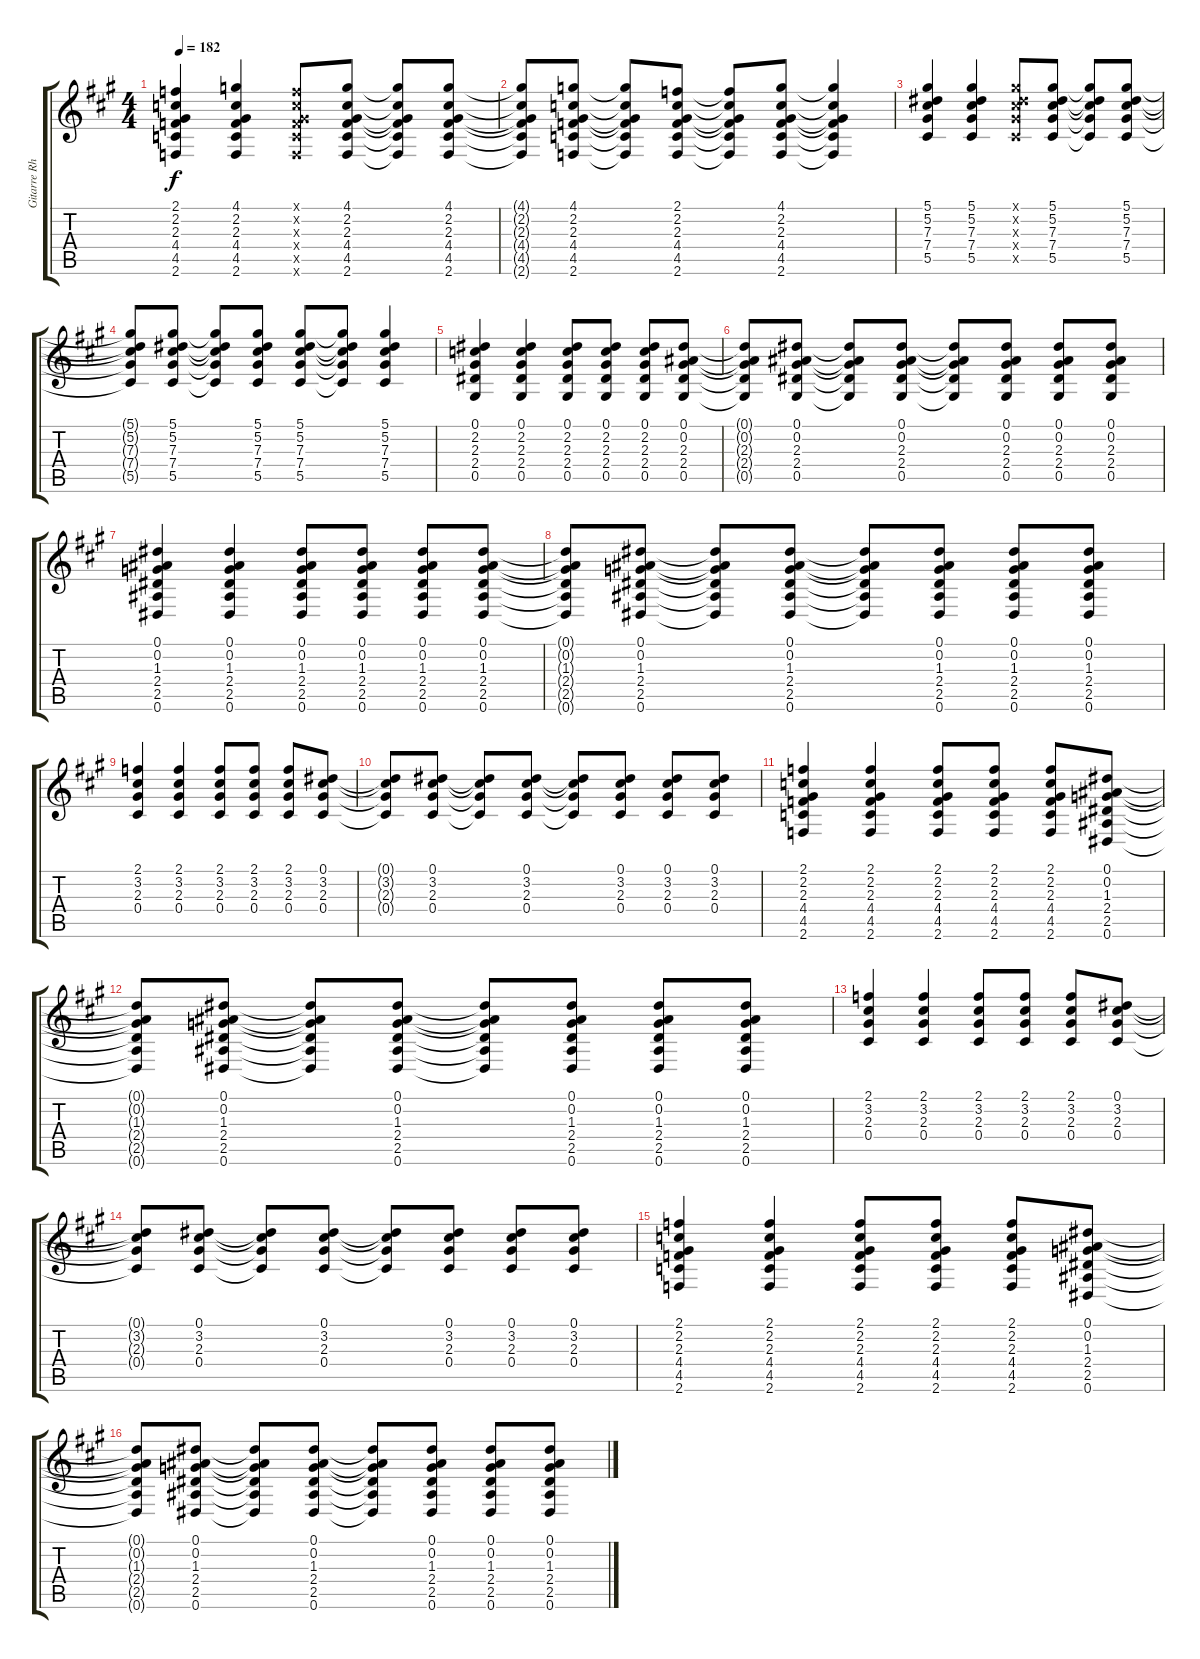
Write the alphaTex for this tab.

\track ("Gitarre Rhythm" "Gitarre Rh") {instrument overdrivenguitar}
\staff {score tabs}
\tuning (Eb4 Bb3 Gb3 Db3 Ab2 Eb2) {hide}
\ts (4 4)
\tempo 182
\clef g2
\ks a
(2.1 2.2 2.3 4.4 4.5 2.6).4{dy f} (4.1 2.2 2.3 4.4 4.5 2.6).4 (2.1{x} 2.2{x} 2.3{x} 4.4{x} 4.5{x} 2.6{x}).8 (4.1 2.2 2.3 4.4 4.5 2.6).8 (4.1{t} 2.2{t} 2.3{t} 4.4{t} 4.5{t} 2.6{t}).8 (4.1 2.2 2.3 4.4 4.5 2.6).8 |
(4.1{t} 2.2{t} 2.3{t} 4.4{t} 4.5{t} 2.6{t}).8 (4.1 2.2 2.3 4.4 4.5 2.6).8 (4.1{t} 2.2{t} 2.3{t} 4.4{t} 4.5{t} 2.6{t}).8 (2.1 2.2 2.3 4.4 4.5 2.6).8 (2.1{t} 2.2{t} 2.3{t} 4.4{t} 4.5{t} 2.6{t}).8 (4.1 2.2 2.3 4.4 4.5 2.6).8 (4.1{t} 2.2{t} 2.3{t} 4.4{t} 4.5{t} 2.6{t}).4 |
(5.1 5.2 7.3 7.4 5.5).4 (5.1 5.2 7.3 7.4 5.5).4 (5.1{x} 5.2{x} 7.3{x} 7.4{x} 5.5{x}).8 (5.1 5.2 7.3 7.4 5.5).8 (5.1{t} 5.2{t} 7.3{t} 7.4{t} 5.5{t}).8 (5.1 5.2 7.3 7.4 5.5).8 |
(5.1{t} 5.2{t} 7.3{t} 7.4{t} 5.5{t}).8 (5.1 5.2 7.3 7.4 5.5).8 (5.1{t} 5.2{t} 7.3{t} 7.4{t} 5.5{t}).8 (5.1 5.2 7.3 7.4 5.5).8 (5.1 5.2 7.3 7.4 5.5).8 (5.1{t} 5.2{t} 7.3{t} 7.4{t} 5.5{t}).8 (5.1 5.2 7.3 7.4 5.5).4 |
(0.1 2.2 2.3 2.4 0.5).4 (0.1 2.2 2.3 2.4 0.5).4 (0.1 2.2 2.3 2.4 0.5).8 (0.1 2.2 2.3 2.4 0.5).8 (0.1 2.2 2.3 2.4 0.5).8 (0.1 0.2 2.3 2.4 0.5).8 |
(0.1{t} 0.2{t} 2.3{t} 2.4{t} 0.5{t}).8 (0.1 0.2 2.3 2.4 0.5).8 (0.1{t} 0.2{t} 2.3{t} 2.4{t} 0.5{t}).8 (0.1 0.2 2.3 2.4 0.5).8 (0.1{t} 0.2{t} 2.3{t} 2.4{t} 0.5{t}).8 (0.1 0.2 2.3 2.4 0.5).8 (0.1 0.2 2.3 2.4 0.5).8 (0.1 0.2 2.3 2.4 0.5).8 |
(0.1 0.2 1.3 2.4 2.5 0.6).4 (0.1 0.2 1.3 2.4 2.5 0.6).4 (0.1 0.2 1.3 2.4 2.5 0.6).8 (0.1 0.2 1.3 2.4 2.5 0.6).8 (0.1 0.2 1.3 2.4 2.5 0.6).8 (0.1 0.2 1.3 2.4 2.5 0.6).8 |
(0.1{t} 0.2{t} 1.3{t} 2.4{t} 2.5{t} 0.6{t}).8 (0.1 0.2 1.3 2.4 2.5 0.6).8 (0.1{t} 0.2{t} 1.3{t} 2.4{t} 2.5{t} 0.6{t}).8 (0.1 0.2 1.3 2.4 2.5 0.6).8 (0.1{t} 0.2{t} 1.3{t} 2.4{t} 2.5{t} 0.6{t}).8 (0.1 0.2 1.3 2.4 2.5 0.6).8 (0.1 0.2 1.3 2.4 2.5 0.6).8 (0.1 0.2 1.3 2.4 2.5 0.6).8 |
(2.1 3.2 2.3 0.4).4 (2.1 3.2 2.3 0.4).4 (2.1 3.2 2.3 0.4).8 (2.1 3.2 2.3 0.4).8 (2.1 3.2 2.3 0.4).8 (0.1 3.2 2.3 0.4).8 |
(0.1{t} 3.2{t} 2.3{t} 0.4{t}).8 (0.1 3.2 2.3 0.4).8 (0.1{t} 3.2{t} 2.3{t} 0.4{t}).8 (0.1 3.2 2.3 0.4).8 (0.1{t} 3.2{t} 2.3{t} 0.4{t}).8 (0.1 3.2 2.3 0.4).8 (0.1 3.2 2.3 0.4).8 (0.1 3.2 2.3 0.4).8 |
(2.1 2.2 2.3 4.4 4.5 2.6).4 (2.1 2.2 2.3 4.4 4.5 2.6).4 (2.1 2.2 2.3 4.4 4.5 2.6).8 (2.1 2.2 2.3 4.4 4.5 2.6).8 (2.1 2.2 2.3 4.4 4.5 2.6).8 (0.1 0.2 1.3 2.4 2.5 0.6).8 |
(0.1{t} 0.2{t} 1.3{t} 2.4{t} 2.5{t} 0.6{t}).8 (0.1 0.2 1.3 2.4 2.5 0.6).8 (0.1{t} 0.2{t} 1.3{t} 2.4{t} 2.5{t} 0.6{t}).8 (0.1 0.2 1.3 2.4 2.5 0.6).8 (0.1{t} 0.2{t} 1.3{t} 2.4{t} 2.5{t} 0.6{t}).8 (0.1 0.2 1.3 2.4 2.5 0.6).8 (0.1 0.2 1.3 2.4 2.5 0.6).8 (0.1 0.2 1.3 2.4 2.5 0.6).8 |
(2.1 3.2 2.3 0.4).4 (2.1 3.2 2.3 0.4).4 (2.1 3.2 2.3 0.4).8 (2.1 3.2 2.3 0.4).8 (2.1 3.2 2.3 0.4).8 (0.1 3.2 2.3 0.4).8 |
(0.1{t} 3.2{t} 2.3{t} 0.4{t}).8 (0.1 3.2 2.3 0.4).8 (0.1{t} 3.2{t} 2.3{t} 0.4{t}).8 (0.1 3.2 2.3 0.4).8 (0.1{t} 3.2{t} 2.3{t} 0.4{t}).8 (0.1 3.2 2.3 0.4).8 (0.1 3.2 2.3 0.4).8 (0.1 3.2 2.3 0.4).8 |
(2.1 2.2 2.3 4.4 4.5 2.6).4 (2.1 2.2 2.3 4.4 4.5 2.6).4 (2.1 2.2 2.3 4.4 4.5 2.6).8 (2.1 2.2 2.3 4.4 4.5 2.6).8 (2.1 2.2 2.3 4.4 4.5 2.6).8 (0.1 0.2 1.3 2.4 2.5 0.6).8 |
(0.1{t} 0.2{t} 1.3{t} 2.4{t} 2.5{t} 0.6{t}).8 (0.1 0.2 1.3 2.4 2.5 0.6).8 (0.1{t} 0.2{t} 1.3{t} 2.4{t} 2.5{t} 0.6{t}).8 (0.1 0.2 1.3 2.4 2.5 0.6).8 (0.1{t} 0.2{t} 1.3{t} 2.4{t} 2.5{t} 0.6{t}).8 (0.1 0.2 1.3 2.4 2.5 0.6).8 (0.1 0.2 1.3 2.4 2.5 0.6).8 (0.1 0.2 1.3 2.4 2.5 0.6).8
